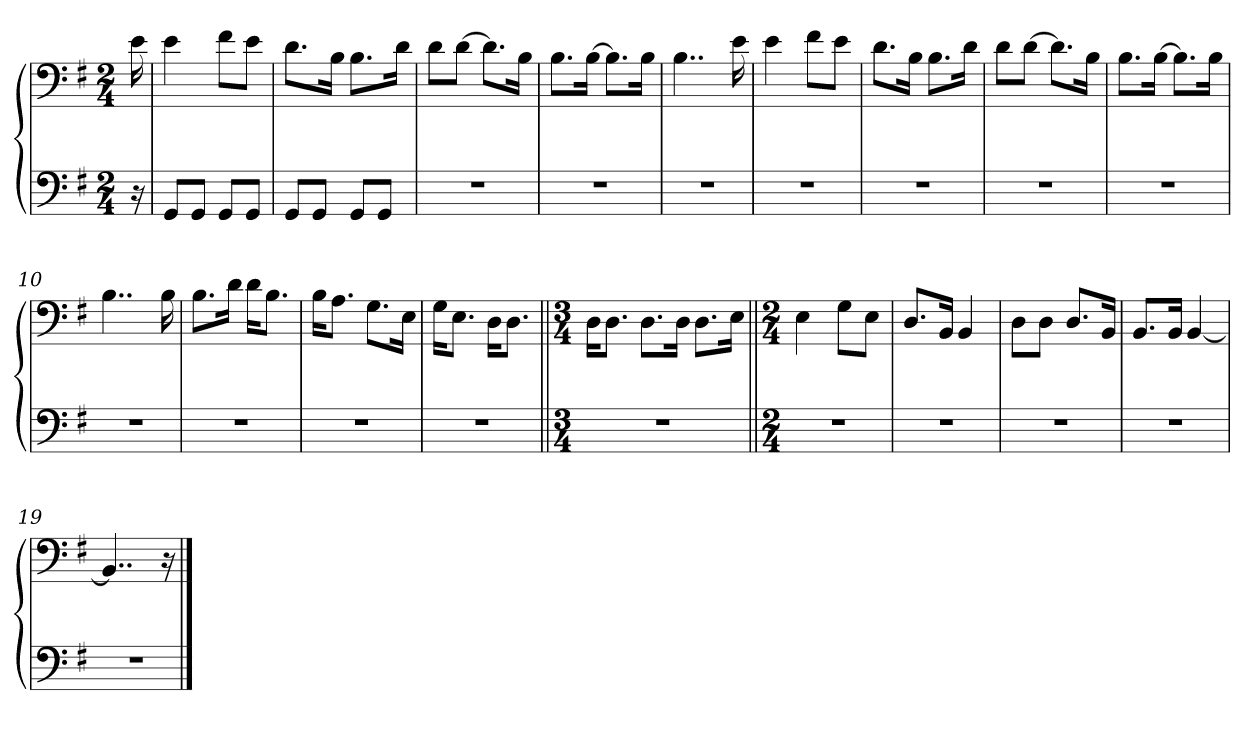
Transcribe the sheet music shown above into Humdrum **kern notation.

**kern	**kern
*part1	*part1
*staff2	*staff1
*clefF4	*clefF4
*k[f#]	*k[f#]
*M2/4	*M2/4
=	=
16r	16e\
=1	=1
8GG/L	4e\
8GG/J	.
8GG/L	8f#\L
8GG/J	8e\J
=2	=2
8GG/L	8.d\L
8GG/J	.
.	16B\Jk
8GG/L	8.B\L
8GG/J	.
.	16d\Jk
=3	=3
2r	8d\L
.	[8d\J
.	8.d\L]
.	16B\Jk
=4	=4
2r	8.B\L
.	[16B\Jk
.	8.B\L]
.	16B\Jk
=5	=5
2r	4..B\
.	16e\
=6	=6
2r	4e\
.	8f#\L
.	8e\J
=7	=7
2r	8.d\L
.	16B\Jk
.	8.B\L
.	16d\Jk
=8	=8
2r	8d\L
.	[8d\J
.	8.d\L]
.	16B\Jk
=9	=9
2r	8.B\L
.	[16B\Jk
.	8.B\L]
.	16B\Jk
=10	=10
2r	4..B\
.	16B\
=11	=11
2r	8.B\L
.	16d\Jk
.	16d\KL
.	8.B\J
=12	=12
2r	16B\KL
.	8.A\J
.	8.G\L
.	16E\Jk
=13	=13
2r	16G\KL
.	8.E\J
.	16D\KL
.	8.D\J
=14||	=14||
*M3/4	*M3/4
2.r	16D\KL
.	8.D\J
.	8.D\L
.	16D\Jk
.	8.D\L
.	16E\Jk
=15||	=15||
*M2/4	*M2/4
2r	4E\
.	8G\L
.	8E\J
=16	=16
2r	8.D/L
.	16BB/Jk
.	4BB/
=17	=17
2r	8D\L
.	8D\J
.	8.D/L
.	16BB/Jk
=18	=18
2r	8.BB/L
.	16BB/Jk
.	[4BB/
=19	=19
2r	4..BB/]
.	16r
==	==
*-	*-
